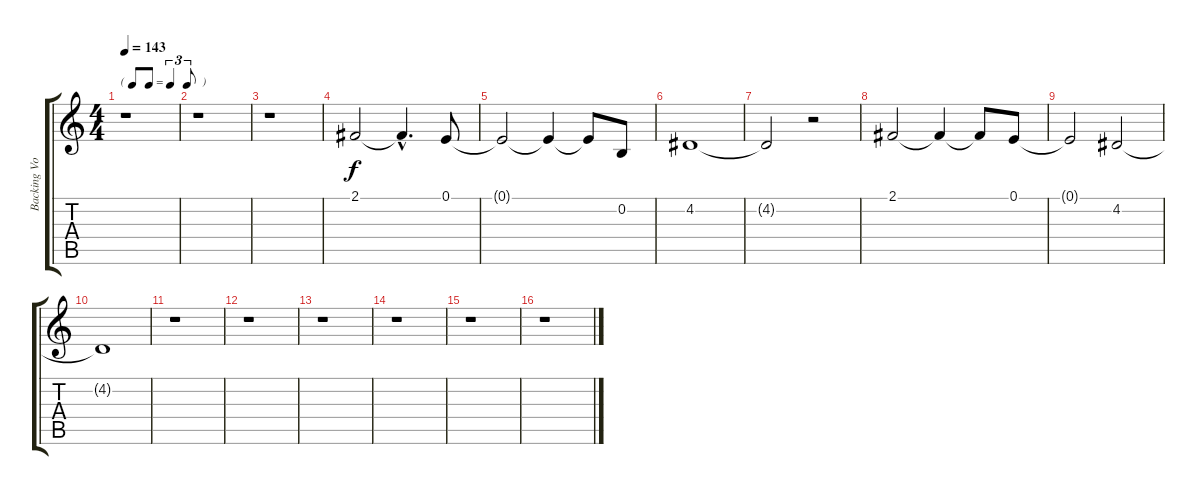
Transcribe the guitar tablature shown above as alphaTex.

\track ("Backing Vox" "Backing Vo") {instrument drawbarorgan}
\staff {score tabs}
\tuning (E4 B3 G3 D3 A2 E2) {hide}
\ts (4 4)
\tf triplet8th
\tempo 143
\clef g2
\ks c
r.1{dy f} |
r.1 |
r.1 |
2.1.2 2.1{hac t}.4{d} 0.1.8 |
0.1{t}.2 0.1{t}.4 0.1{t}.8 0.2.8 |
4.2.1 |
4.2{t}.2 r.2 |
2.1.2 2.1{t}.4 2.1{t}.8 0.1.8 |
0.1{t}.2 4.2.2 |
4.2{t}.1 |
r.1 |
r.1 |
r.1 |
r.1 |
r.1 |
r.1
